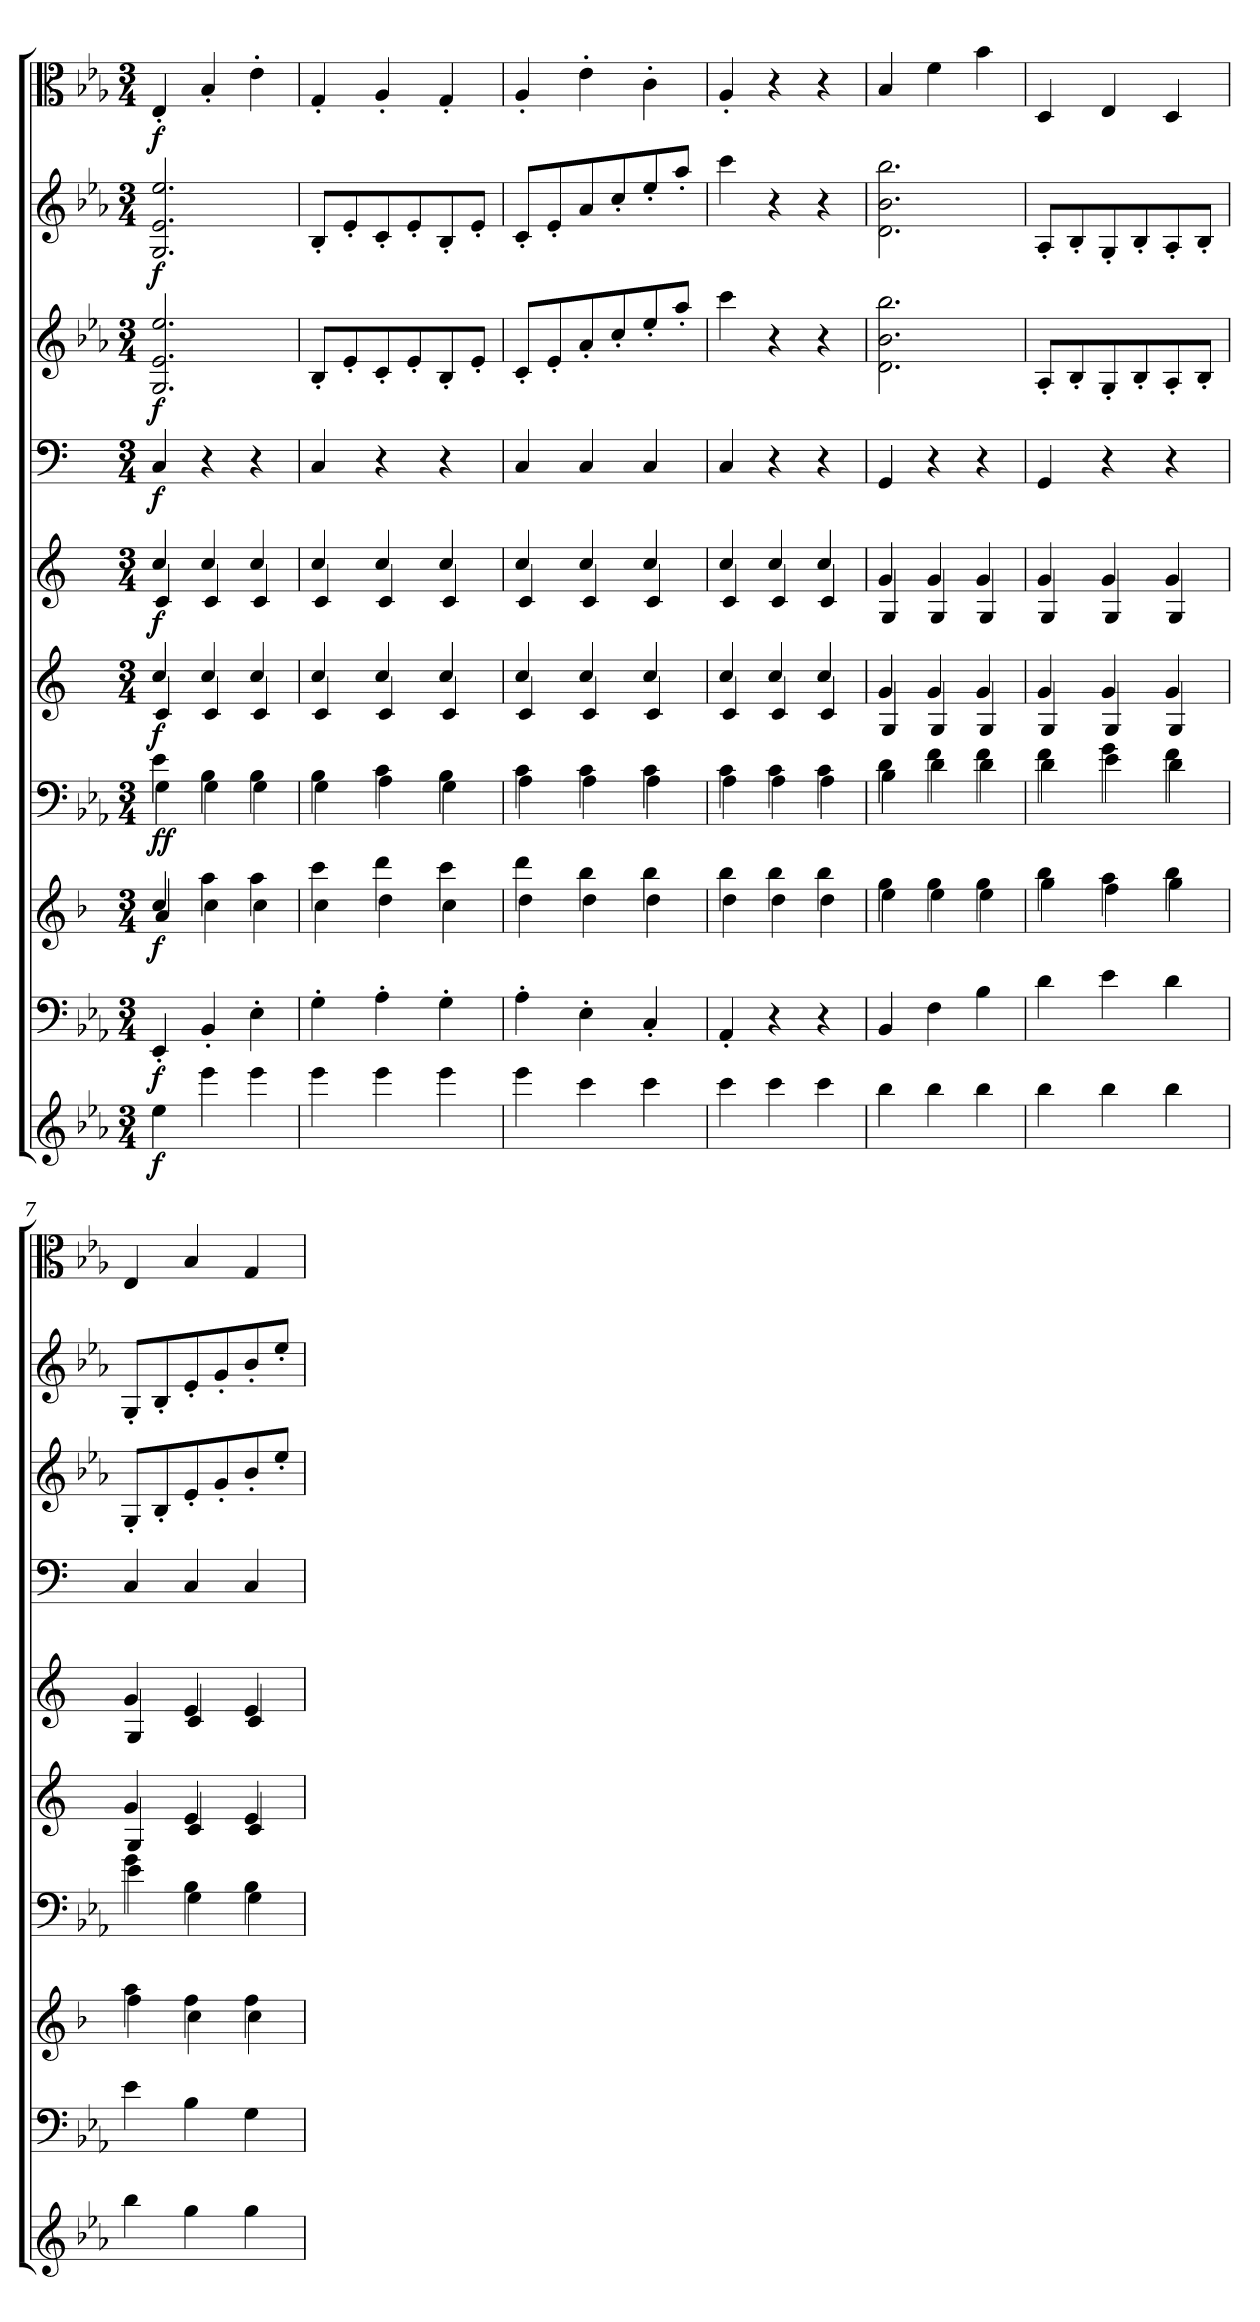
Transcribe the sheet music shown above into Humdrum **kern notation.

**kern	**dynam	**kern	**dynam	**kern	**dynam	**kern	**dynam	**kern	**dynam	**kern	**dynam	**kern	**dynam	**kern	**dynam	**kern	**dynam	**kern	**dynam
*part10	*part10	*part9	*part9	*part8	*part8	*part7	*part7	*part6	*part6	*part5	*part5	*part4	*part4	*part3	*part3	*part2	*part2	*part1	*part1
*staff10	*staff10	*staff9	*staff9	*staff8	*staff8	*staff7	*staff7	*staff6	*staff6	*staff5	*staff5	*staff4	*staff4	*staff3	*staff3	*staff2	*staff2	*staff1	*staff1
*clefG2	*	*clefF4	*	*clefG2	*	*clefF4	*	*clefG2	*	*clefG2	*	*clefF4	*	*clefG2	*	*clefG2	*	*clefC3	*
*k[b-e-a-]	*	*k[b-e-a-]	*	*k[b-]	*	*k[b-e-a-]	*	*k[]	*	*k[]	*	*k[]	*	*k[b-e-a-]	*	*k[b-e-a-]	*	*k[b-e-a-]	*
*c:	*	*c:	*	*	*	*c:	*	*	*	*	*	*	*	*c:	*	*c:	*	*c:	*
*M3/4	*	*M3/4	*	*M3/4	*	*M3/4	*	*M3/4	*	*M3/4	*	*M3/4	*	*M3/4	*	*M3/4	*	*M3/4	*
=1	=1	=1	=1	=1	=1	=1	=1	=1	=1	=1	=1	=1	=1	=1	=1	=1	=1	=1	=1
*	*	*	*	*^	*	*^	*	*^	*	*^	*	*	*	*	*	*	*	*	*
4ee-\	f	4EE-'/	f	4cc/	4a/	f	4e-\	4G\	ff	4cc/	4c/	f	4cc/	4c/	f	4C/	f	2.G/ 2.e-/ 2.ee-/	f	2.G/ 2.e-/ 2.ee-/	f	4E-'/	f
4eee-\	.	4BB-'/	.	4aa\	4cc\	.	4B-\	4G\	.	4cc/	4c/	.	4cc/	4c/	.	4r	.	.	.	.	.	4B-'/	.
4eee-\	.	4E-'\	.	4aa\	4cc\	.	4B-\	4G\	.	4cc/	4c/	.	4cc/	4c/	.	4r	.	.	.	.	.	4e-'\	.
=2	=2	=2	=2	=2	=2	=2	=2	=2	=2	=2	=2	=2	=2	=2	=2	=2	=2	=2	=2	=2	=2	=2	=2
4eee-\	.	4G'\	.	4ccc\	4cc\	.	4B-\	4G\	.	4cc/	4c/	.	4cc/	4c/	.	4C/	.	8B-'/L	.	8B-'/L	.	4G'/	.
.	.	.	.	.	.	.	.	.	.	.	.	.	.	.	.	.	.	8e-'/	.	8e-'/	.	.	.
4eee-\	.	4A-'\	.	4ddd\	4dd\	.	4c\	4A-\	.	4cc/	4c/	.	4cc/	4c/	.	4r	.	8c'/	.	8c'/	.	4A-'/	.
.	.	.	.	.	.	.	.	.	.	.	.	.	.	.	.	.	.	8e-'/	.	8e-'/	.	.	.
4eee-\	.	4G'\	.	4ccc\	4cc\	.	4B-\	4G\	.	4cc/	4c/	.	4cc/	4c/	.	4r	.	8B-'/	.	8B-'/	.	4G'/	.
.	.	.	.	.	.	.	.	.	.	.	.	.	.	.	.	.	.	8e-'/J	.	8e-'/J	.	.	.
=3	=3	=3	=3	=3	=3	=3	=3	=3	=3	=3	=3	=3	=3	=3	=3	=3	=3	=3	=3	=3	=3	=3	=3
4eee-\	.	4A-'\	.	4ddd\	4dd\	.	4c\	4A-\	.	4cc/	4c/	.	4cc/	4c/	.	4C/	.	8c'/L	.	8c'/L	.	4A-'/	.
.	.	.	.	.	.	.	.	.	.	.	.	.	.	.	.	.	.	8e-'/	.	8e-'/	.	.	.
4ccc\	.	4E-'\	.	4bb-\	4dd\	.	4c\	4A-\	.	4cc/	4c/	.	4cc/	4c/	.	4C/	.	8a-'/	.	8a-/	.	4e-'\	.
.	.	.	.	.	.	.	.	.	.	.	.	.	.	.	.	.	.	8cc'/	.	8cc'/	.	.	.
4ccc\	.	4C'/	.	4bb-\	4dd\	.	4c\	4A-\	.	4cc/	4c/	.	4cc/	4c/	.	4C/	.	8ee-'/	.	8ee-'/	.	4c'\	.
.	.	.	.	.	.	.	.	.	.	.	.	.	.	.	.	.	.	8aa-'/J	.	8aa-'/J	.	.	.
=4	=4	=4	=4	=4	=4	=4	=4	=4	=4	=4	=4	=4	=4	=4	=4	=4	=4	=4	=4	=4	=4	=4	=4
4ccc\	.	4AA-'/	.	4bb-\	4dd\	.	4c\	4A-\	.	4cc/	4c/	.	4cc/	4c/	.	4C/	.	4ccc\	.	4ccc\	.	4A-'/	.
4ccc\	.	4r	.	4bb-\	4dd\	.	4c\	4A-\	.	4cc/	4c/	.	4cc/	4c/	.	4r	.	4r	.	4r	.	4r	.
4ccc\	.	4r	.	4bb-\	4dd\	.	4c\	4A-\	.	4cc/	4c/	.	4cc/	4c/	.	4r	.	4r	.	4r	.	4r	.
=5	=5	=5	=5	=5	=5	=5	=5	=5	=5	=5	=5	=5	=5	=5	=5	=5	=5	=5	=5	=5	=5	=5	=5
4bb-\	.	4BB-/	.	4gg\	4ee\	.	4d\	4B-\	.	4g/	4G/	.	4g/	4G/	.	4GG/	.	2.d\ 2.b-\ 2.bb-\	.	2.d\ 2.b-\ 2.bb-\	.	4B-/	.
4bb-\	.	4F\	.	4gg\	4ee\	.	4f\	4d\	.	4g/	4G/	.	4g/	4G/	.	4r	.	.	.	.	.	4f\	.
4bb-\	.	4B-\	.	4gg\	4ee\	.	4f\	4d\	.	4g/	4G/	.	4g/	4G/	.	4r	.	.	.	.	.	4b-\	.
=6	=6	=6	=6	=6	=6	=6	=6	=6	=6	=6	=6	=6	=6	=6	=6	=6	=6	=6	=6	=6	=6	=6	=6
4bb-\	.	4d\	.	4bb-\	4gg\	.	4f\	4d\	.	4g/	4G/	.	4g/	4G/	.	4GG/	.	8A-'/L	.	8A-'/L	.	4D/	.
.	.	.	.	.	.	.	.	.	.	.	.	.	.	.	.	.	.	8B-'/	.	8B-'/	.	.	.
4bb-\	.	4e-\	.	4aa\	4ff\	.	4g\	4e-\	.	4g/	4G/	.	4g/	4G/	.	4r	.	8G'/	.	8G'/	.	4E-/	.
.	.	.	.	.	.	.	.	.	.	.	.	.	.	.	.	.	.	8B-'/	.	8B-'/	.	.	.
4bb-\	.	4d\	.	4bb-\	4gg\	.	4f\	4d\	.	4g/	4G/	.	4g/	4G/	.	4r	.	8A-'/	.	8A-'/	.	4D/	.
.	.	.	.	.	.	.	.	.	.	.	.	.	.	.	.	.	.	8B-'/J	.	8B-'/J	.	.	.
=7	=7	=7	=7	=7	=7	=7	=7	=7	=7	=7	=7	=7	=7	=7	=7	=7	=7	=7	=7	=7	=7	=7	=7
4bb-\	.	4e-\	.	4aa\	4ff\	.	4g\	4e-\	.	4g/	4G/	.	4g/	4G/	.	4C/	.	8G'/L	.	8G'/L	.	4E-/	.
.	.	.	.	.	.	.	.	.	.	.	.	.	.	.	.	.	.	8B-'/	.	8B-'/	.	.	.
4gg\	.	4B-\	.	4ff\	4cc\	.	4B-\	4G\	.	4e/	4c/	.	4e/	4c/	.	4C/	.	8e-'/	.	8e-'/	.	4B-/	.
.	.	.	.	.	.	.	.	.	.	.	.	.	.	.	.	.	.	8g'/	.	8g'/	.	.	.
4gg\	.	4G\	.	4ff\	4cc\	.	4B-\	4G\	.	4e/	4c/	.	4e/	4c/	.	4C/	.	8b-'/	.	8b-'/	.	4G/	.
.	.	.	.	.	.	.	.	.	.	.	.	.	.	.	.	.	.	8ee-'/J	.	8ee-'/J	.	.	.
*	*	*	*	*v	*v	*	*	*	*	*v	*v	*	*v	*v	*	*	*	*	*	*	*	*	*
*	*	*	*	*	*	*v	*v	*	*	*	*	*	*	*	*	*	*	*	*	*
=	=	=	=	=	=	=	=	=	=	=	=	=	=	=	=	=	=	=	=
*-	*-	*-	*-	*-	*-	*-	*-	*-	*-	*-	*-	*-	*-	*-	*-	*-	*-	*-	*-
